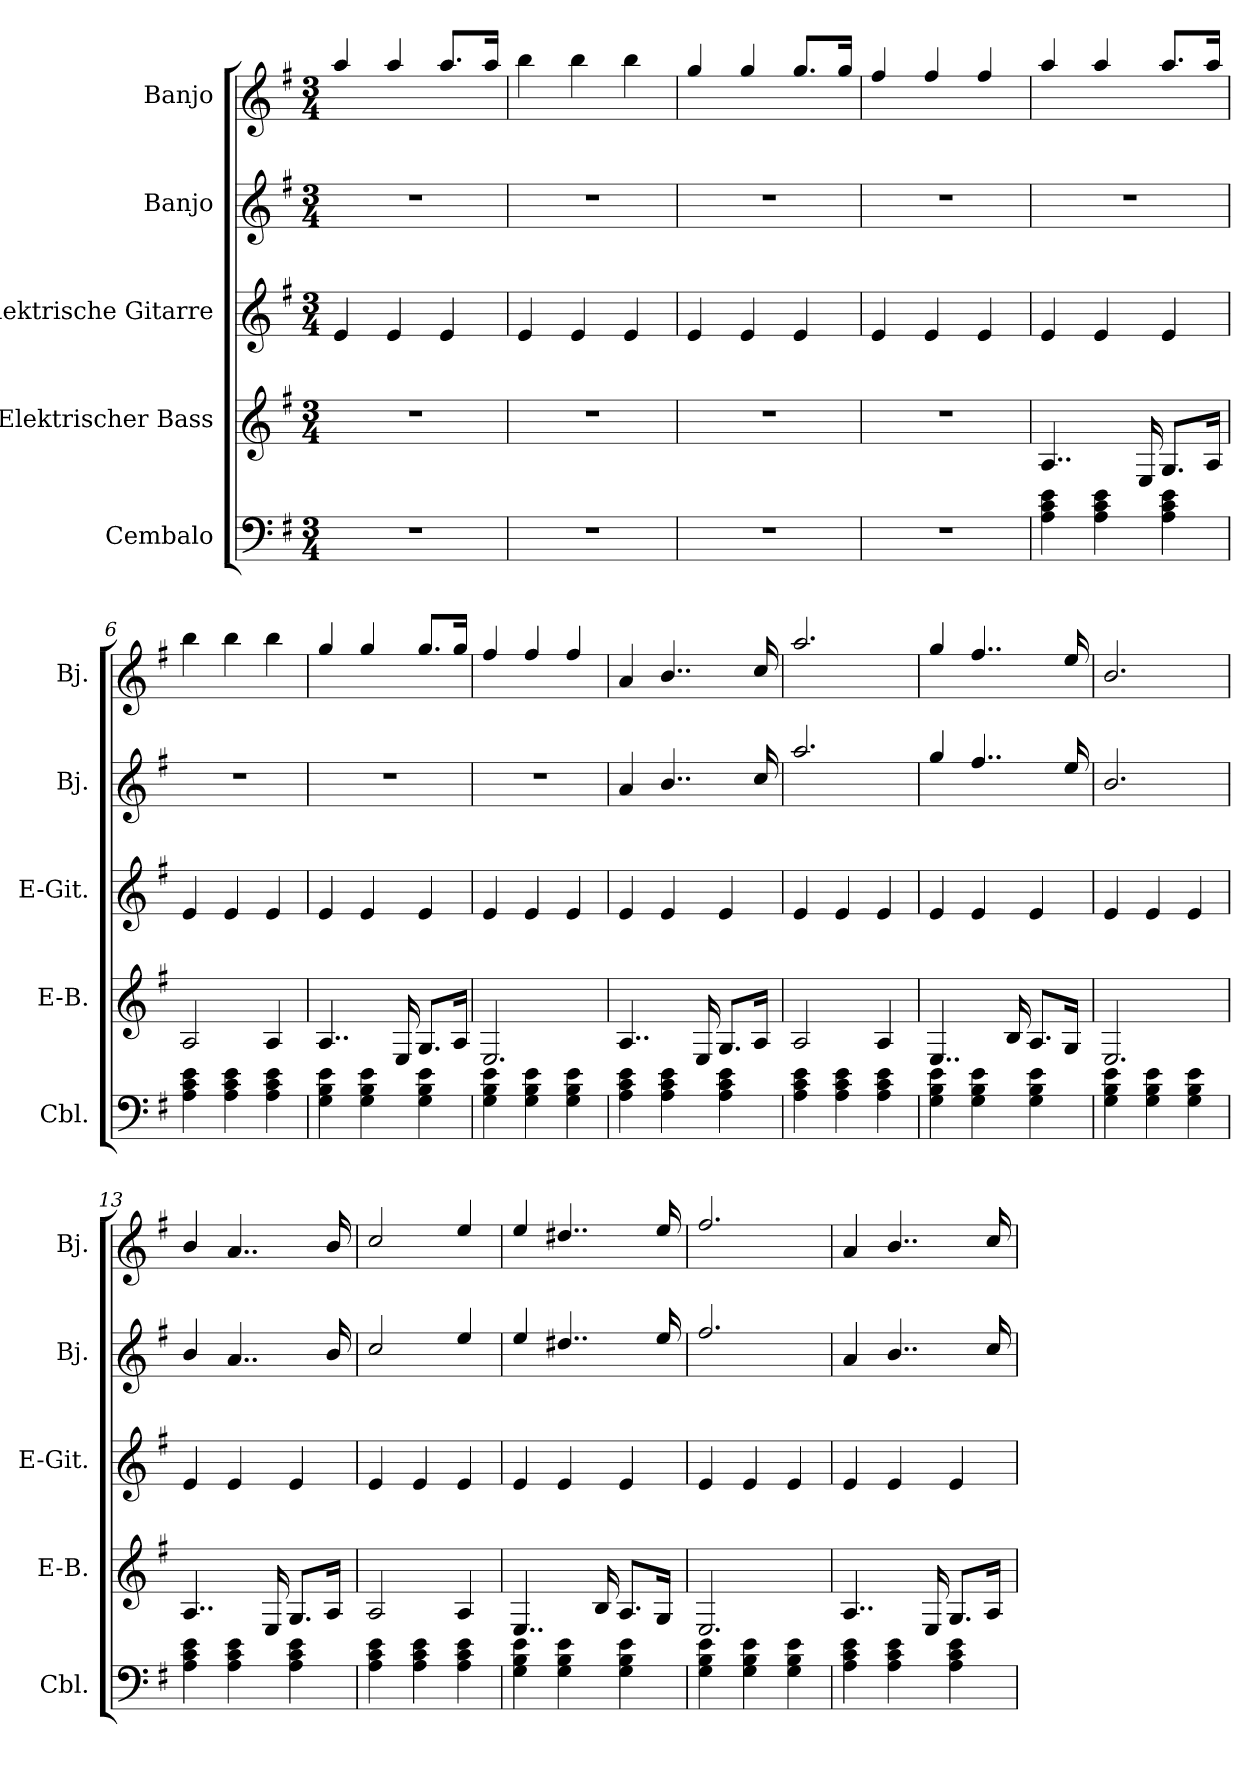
**kern	**kern	**kern	**kern	**kern
*part5	*part4	*part3	*part2	*part1
*staff5	*staff4	*staff3	*staff2	*staff1
*I"Cembalo	*I"Elektrischer Bass	*I"Elektrische Gitarre	*I"Banjo	*I"Banjo
*I'Cbl.	*I'E-B.	*I'E-Git.	*I'Bj.	*I'Bj.
*clefF4	*clefG2	*clefG2	*clefG2	*clefG2
*	*ITrd7c12	*	*ITrd7c12	*ITrd7c12
*k[f#]	*k[f#]	*k[f#]	*k[f#]	*k[f#]
*M3/4	*M3/4	*M3/4	*M3/4	*M3/4
*MM98	*MM98	*MM98	*MM98	*MM98
=1	=1	=1	=1	=1
2.r	2.r	4e/	2.r	4a/
.	.	4e/	.	4a/
.	.	4e/	.	8.a/L
.	.	.	.	16a/Jk
=2	=2	=2	=2	=2
2.r	2.r	4e/	2.r	4b\
.	.	4e/	.	4b\
.	.	4e/	.	4b\
=3	=3	=3	=3	=3
2.r	2.r	4e/	2.r	4g/
.	.	4e/	.	4g/
.	.	4e/	.	8.g/L
.	.	.	.	16g/Jk
=4	=4	=4	=4	=4
2.r	2.r	4e/	2.r	4f#/
.	.	4e/	.	4f#/
.	.	4e/	.	4f#/
=5	=5	=5	=5	=5
4A\ 4c\ 4e\	4..AA/	4e/	2.r	4a/
4A\ 4c\ 4e\	.	4e/	.	4a/
.	16EE/	.	.	.
4A\ 4c\ 4e\	8.GG/L	4e/	.	8.a/L
.	16AA/Jk	.	.	16a/Jk
=6	=6	=6	=6	=6
4A\ 4c\ 4e\	2AA/	4e/	2.r	4b\
4A\ 4c\ 4e\	.	4e/	.	4b\
4A\ 4c\ 4e\	4AA/	4e/	.	4b\
!!LO:LB:g=z
=7	=7	=7	=7	=7
4G\ 4B\ 4e\	4..AA/	4e/	2.r	4g/
4G\ 4B\ 4e\	.	4e/	.	4g/
.	16EE/	.	.	.
4G\ 4B\ 4e\	8.GG/L	4e/	.	8.g/L
.	16AA/Jk	.	.	16g/Jk
=8	=8	=8	=8	=8
4G\ 4B\ 4e\	2.EE/	4e/	2.r	4f#/
4G\ 4B\ 4e\	.	4e/	.	4f#/
4G\ 4B\ 4e\	.	4e/	.	4f#/
=9	=9	=9	=9	=9
4A\ 4c\ 4e\	4..AA/	4e/	4A/	4A/
4A\ 4c\ 4e\	.	4e/	4..B/	4..B/
.	16EE/	.	.	.
4A\ 4c\ 4e\	8.GG/L	4e/	.	.
.	16AA/Jk	.	16c/	16c/
=10	=10	=10	=10	=10
4A\ 4c\ 4e\	2AA/	4e/	2.a/	2.a/
4A\ 4c\ 4e\	.	4e/	.	.
4A\ 4c\ 4e\	4AA/	4e/	.	.
=11	=11	=11	=11	=11
4G\ 4B\ 4e\	4..EE/	4e/	4g/	4g/
4G\ 4B\ 4e\	.	4e/	4..f#/	4..f#/
.	16BB/	.	.	.
4G\ 4B\ 4e\	8.AA/L	4e/	.	.
.	16GG/Jk	.	16e/	16e/
=12	=12	=12	=12	=12
4G\ 4B\ 4e\	2.EE/	4e/	2.B/	2.B/
4G\ 4B\ 4e\	.	4e/	.	.
4G\ 4B\ 4e\	.	4e/	.	.
!!LO:PB:g=z
=13	=13	=13	=13	=13
4A\ 4c\ 4e\	4..AA/	4e/	4B/	4B/
4A\ 4c\ 4e\	.	4e/	4..A/	4..A/
.	16EE/	.	.	.
4A\ 4c\ 4e\	8.GG/L	4e/	.	.
.	16AA/Jk	.	16B/	16B/
=14	=14	=14	=14	=14
4A\ 4c\ 4e\	2AA/	4e/	2c/	2c/
4A\ 4c\ 4e\	.	4e/	.	.
4A\ 4c\ 4e\	4AA/	4e/	4e/	4e/
=15	=15	=15	=15	=15
4G\ 4B\ 4e\	4..EE/	4e/	4e/	4e/
4G\ 4B\ 4e\	.	4e/	4..d#X/	4..d#X/
.	16BB/	.	.	.
4G\ 4B\ 4e\	8.AA/L	4e/	.	.
.	16GG/Jk	.	16e/	16e/
=16	=16	=16	=16	=16
4G\ 4B\ 4e\	2.EE/	4e/	2.f#/	2.f#/
4G\ 4B\ 4e\	.	4e/	.	.
4G\ 4B\ 4e\	.	4e/	.	.
=17	=17	=17	=17	=17
4A\ 4c\ 4e\	4..AA/	4e/	4A/	4A/
4A\ 4c\ 4e\	.	4e/	4..B/	4..B/
.	16EE/	.	.	.
4A\ 4c\ 4e\	8.GG/L	4e/	.	.
.	16AA/Jk	.	16c/	16c/
=	=	=	=	=
*-	*-	*-	*-	*-
